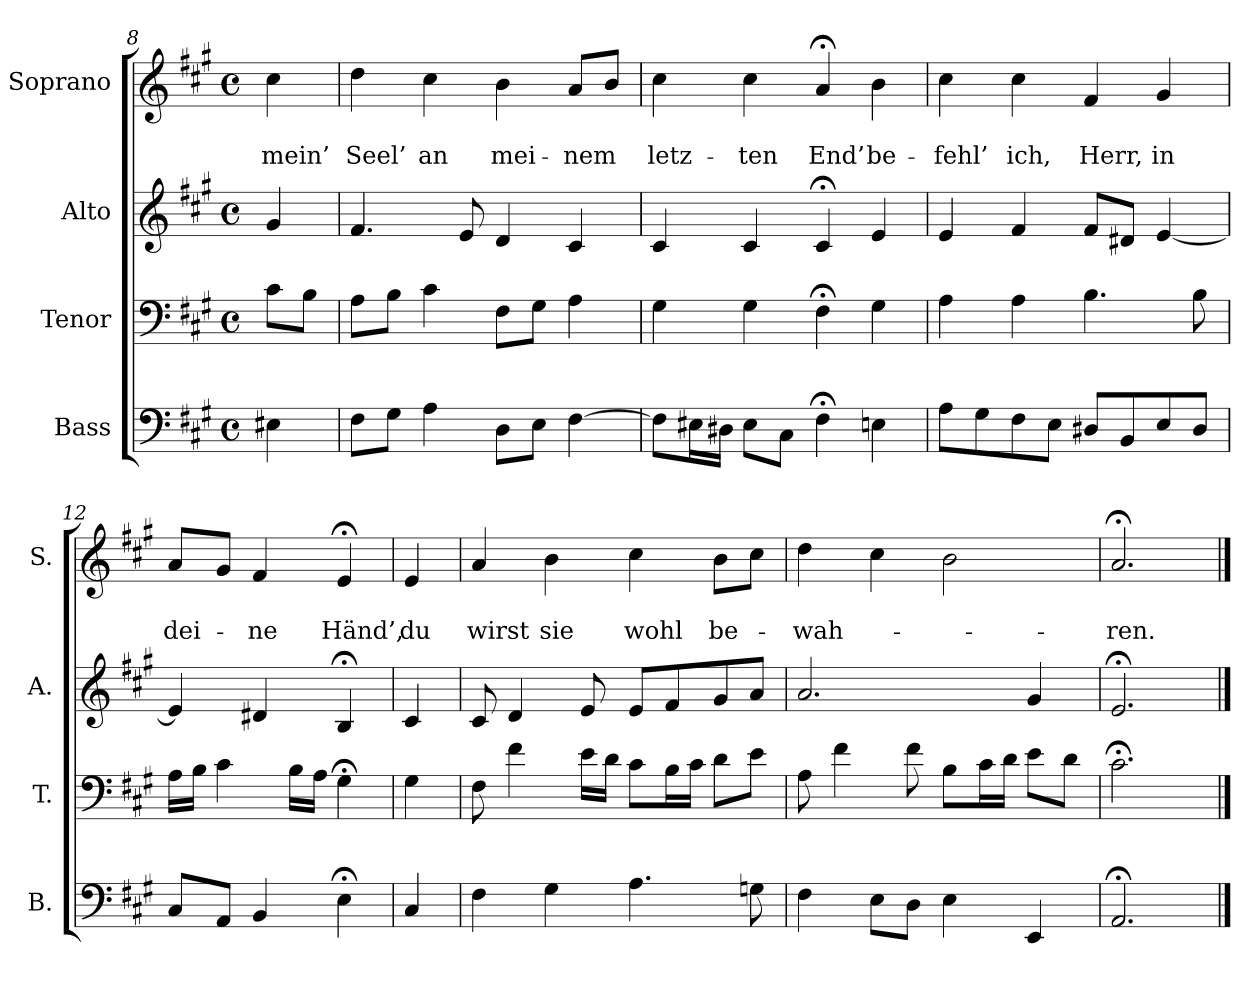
**kern	**kern	**kern	**kern	**text	**text
*part4	*part3	*part2	*part1	*part1	*part1
*staff4	*staff3	*staff2	*staff1	*staff1	*staff1
*I"Bass	*I"Tenor	*I"Alto	*I"Soprano	*	*
*I'B.	*I'T.	*I'A.	*I'S.	*	*
!!LO:PB:g=z
*clefF4	*clefF4	*clefG2	*clefG2	*	*
*k[f#c#g#]	*k[f#c#g#]	*k[f#c#g#]	*k[f#c#g#]	*	*
*A:	*A:	*A:	*A:	*	*
*M4/4	*M4/4	*M4/4	*M4/4	*	*
*met(c)	*met(c)	*met(c)	*met(c)	*	*
=8a	=8a	=8a	=8a	=8a	=8a
4E#X\	8c#\L	4g#/	4cc#\	.	mein’
.	8B\J	.	.	.	.
=9	=9	=9	=9	=9	=9
8F#\L	8A\L	4.f#/	4dd\	.	Seel’
8G#\J	8B\J	.	.	.	.
4A\	4c#\	.	4cc#\	.	an
.	.	8e/	.	.	.
8D\L	8F#\L	4d/	4b\	.	mei-
8E\J	8G#\J	.	.	.	.
[4F#\	4A\	4c#/	8a/L	.	-nem
.	.	.	8b/J	.	.
=10	=10	=10	=10	=10	=10
8F#\L]	4G#\	4c#/	4cc#\	.	letz-
16E#X\L	.	.	.	.	.
16D#X\JJ	.	.	.	.	.
8E#\L	4G#\	4c#/	4cc#\	.	-ten
8C#\J	.	.	.	.	.
4F#;<\	4F#;<\	4c#;</	4a;</	.	End’
4En\	4G#\	4e/	4b\	.	be-
=11	=11	=11	=11	=11	=11
8A\L	4A\	4e/	4cc#\	.	-fehl’
8G#\	.	.	.	.	.
8F#\	4A\	4f#/	4cc#\	.	ich,
8E\J	.	.	.	.	.
8D#X/L	4.B\	8f#/L	4f#/	.	Herr,
8BB/	.	8d#X/J	.	.	.
8E/	.	[4e/	4g#/	.	in
8D#/J	8B\	.	.	.	.
=12	=12	=12	=12	=12	=12
8C#/L	16A\LL	4e/]	8a/L	.	dei-
.	16B\JJ	.	.	.	.
8AA/J	4c#\	.	8g#/J	.	.
4BB/	.	4d#X/	4f#/	.	-ne
.	16B\LL	.	.	.	.
.	16A\JJ	.	.	.	.
4E;<\	4G#;<\	4B;</	4e;</	.	Händ’,
!!LO:LB:g=z
=12a	=12a	=12a	=12a	=12a	=12a
4C#/	4G#\	4c#/	4e/	.	du
=13	=13	=13	=13	=13	=13
4F#\	8F#\	8c#/	4a/	.	wirst
.	4f#\	4d/	.	.	.
4G#\	.	.	4b\	.	sie
.	16e\LL	8e/	.	.	.
.	16d\JJ	.	.	.	.
4.A\	8c#\L	8e/L	4cc#\	.	wohl
.	16B\L	8f#/	.	.	.
.	16c#\JJ	.	.	.	.
.	8d\L	8g#/	8b\L	.	be-
8Gn\	8e\J	8a/J	8cc#\J	.	.
=14	=14	=14	=14	=14	=14
4F#\	8A\	2.a/	4dd\	.	-wah-
.	4f#\	.	.	.	.
8E\L	.	.	4cc#\	.	.
8D\J	8f#\	.	.	.	.
4E\	8B\L	.	2b\	.	.
.	16c#\L	.	.	.	.
.	16d\JJ	.	.	.	.
4EE/	8e\L	4g#/	.	.	.
.	8d\J	.	.	.	.
=15	=15	=15	=15	=15	=15
2.AA;</	2.c#;<\	2.e;</	2.a;</	.	-ren.
==	==	==	==	==	==
*-	*-	*-	*-	*-	*-
